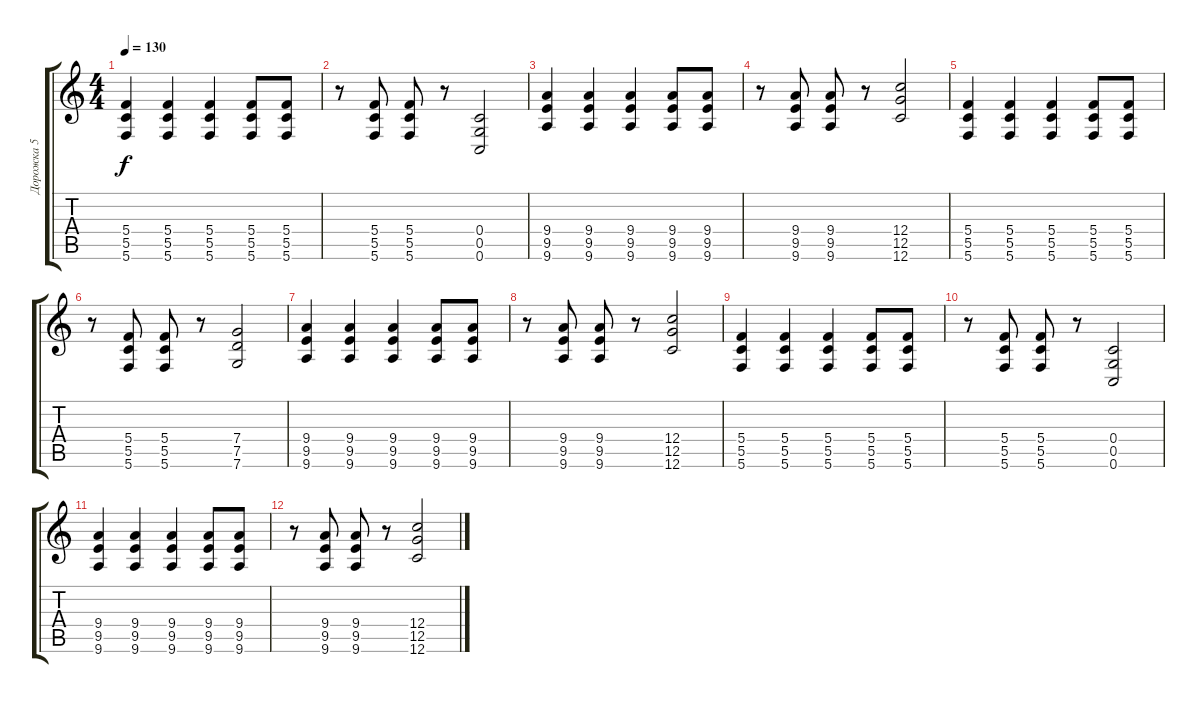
\track ("Дорожка 5" "Дорожка 5") {instrument distortionguitar}
\staff {score tabs}
\tuning (D4 A3 F3 C3 G2 C2) {hide}
\ts (4 4)
\tempo 130
\clef g2
\ks c
(5.4 5.5 5.6).4{dy f} (5.4 5.5 5.6).4 (5.4 5.5 5.6).4 (5.4 5.5 5.6).8 (5.4 5.5 5.6).8 |
r.8 (5.4 5.5 5.6).8 (5.4 5.5 5.6).8 r.8 (0.4 0.5 0.6).2 |
(9.4 9.5 9.6).4 (9.4 9.5 9.6).4 (9.4 9.5 9.6).4 (9.4 9.5 9.6).8 (9.4 9.5 9.6).8 |
r.8 (9.4 9.5 9.6).8 (9.4 9.5 9.6).8 r.8 (12.4 12.5 12.6).2 |
(5.4 5.5 5.6).4 (5.4 5.5 5.6).4 (5.4 5.5 5.6).4 (5.4 5.5 5.6).8 (5.4 5.5 5.6).8 |
r.8 (5.4 5.5 5.6).8 (5.4 5.5 5.6).8 r.8 (7.4 7.5 7.6).2 |
(9.4 9.5 9.6).4 (9.4 9.5 9.6).4 (9.4 9.5 9.6).4 (9.4 9.5 9.6).8 (9.4 9.5 9.6).8 |
r.8 (9.4 9.5 9.6).8 (9.4 9.5 9.6).8 r.8 (12.4 12.5 12.6).2 |
(5.4 5.5 5.6).4 (5.4 5.5 5.6).4 (5.4 5.5 5.6).4 (5.4 5.5 5.6).8 (5.4 5.5 5.6).8 |
r.8 (5.4 5.5 5.6).8 (5.4 5.5 5.6).8 r.8 (0.4 0.5 0.6).2 |
(9.4 9.5 9.6).4 (9.4 9.5 9.6).4 (9.4 9.5 9.6).4 (9.4 9.5 9.6).8 (9.4 9.5 9.6).8 |
r.8 (9.4 9.5 9.6).8 (9.4 9.5 9.6).8 r.8 (12.4 12.5 12.6).2
